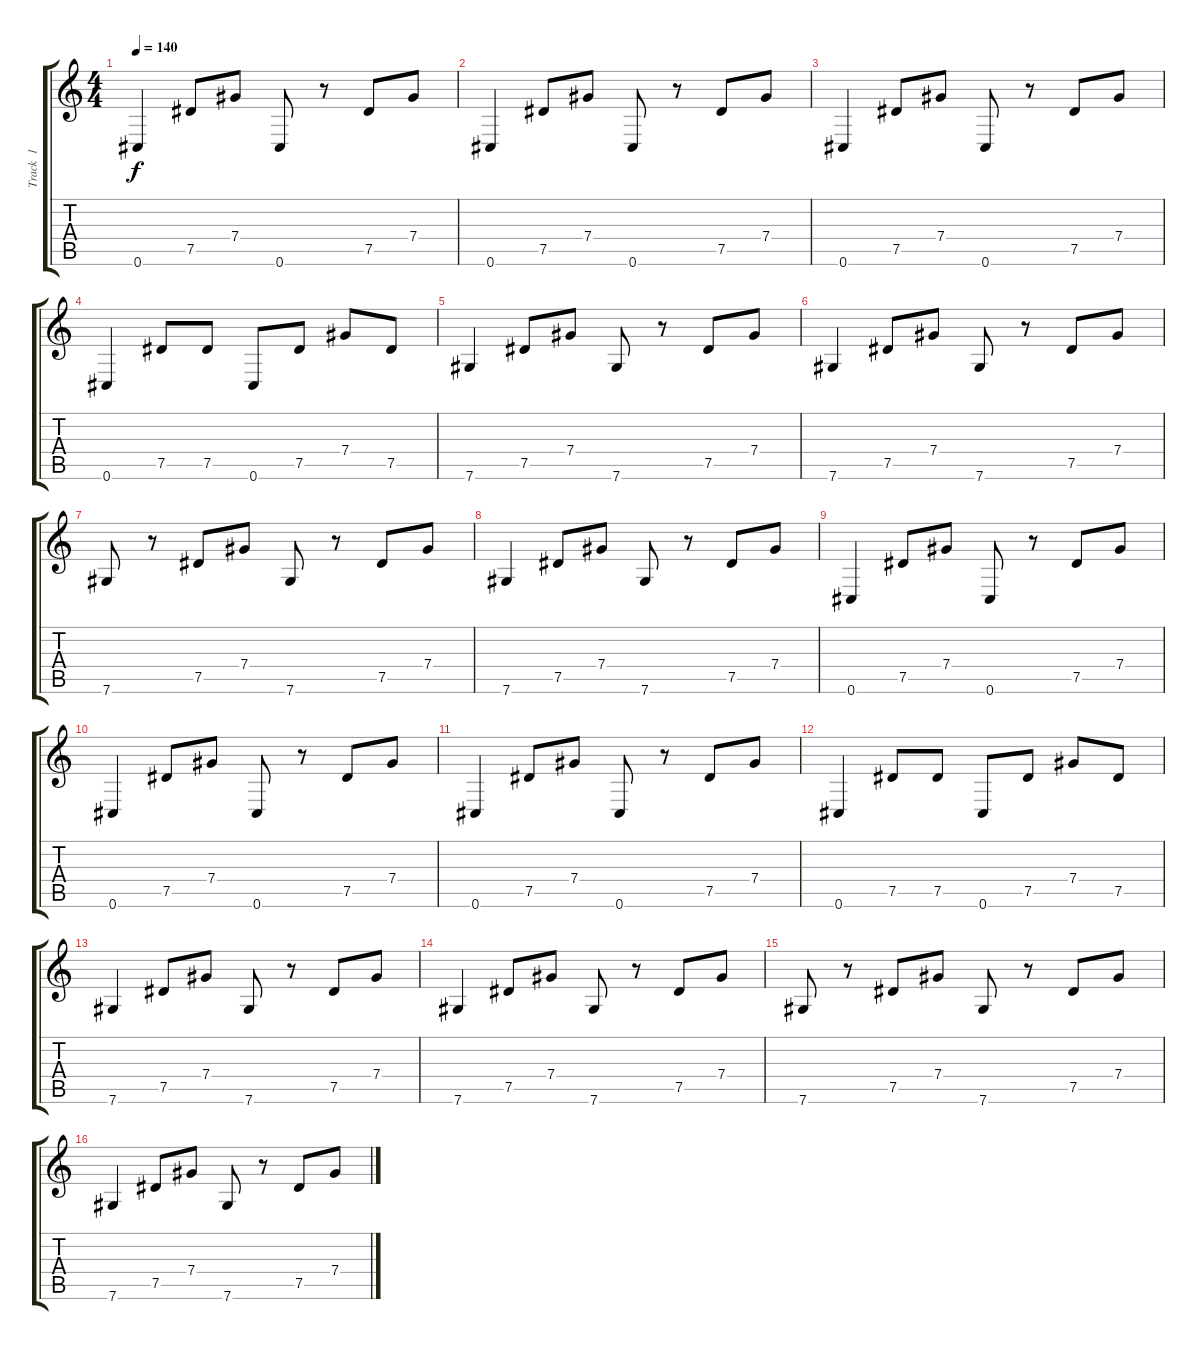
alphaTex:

\track ("Track  1" "Track  1") {instrument acousticguitarsteel}
\staff {score tabs}
\tuning (Eb4 Bb3 F3 Db3 Ab2 Db2) {hide}
\ts (4 4)
\tempo 140
\clef g2
\ks c
0.6.4{dy f} 7.5.8 7.4.8 0.6.8 r.8 7.5.8 7.4.8 |
0.6.4 7.5.8 7.4.8 0.6.8 r.8 7.5.8 7.4.8 |
0.6.4 7.5.8 7.4.8 0.6.8 r.8 7.5.8 7.4.8 |
0.6.4 7.5.8 7.5.8 0.6.8 7.5.8 7.4.8 7.5.8 |
7.6.4 7.5.8 7.4.8 7.6.8 r.8 7.5.8 7.4.8 |
7.6.4 7.5.8 7.4.8 7.6.8 r.8 7.5.8 7.4.8 |
7.6.8 r.8 7.5.8 7.4.8 7.6.8 r.8 7.5.8 7.4.8 |
7.6.4 7.5.8 7.4.8 7.6.8 r.8 7.5.8 7.4.8 |
0.6.4 7.5.8 7.4.8 0.6.8 r.8 7.5.8 7.4.8 |
0.6.4 7.5.8 7.4.8 0.6.8 r.8 7.5.8 7.4.8 |
0.6.4 7.5.8 7.4.8 0.6.8 r.8 7.5.8 7.4.8 |
0.6.4 7.5.8 7.5.8 0.6.8 7.5.8 7.4.8 7.5.8 |
7.6.4 7.5.8 7.4.8 7.6.8 r.8 7.5.8 7.4.8 |
7.6.4 7.5.8 7.4.8 7.6.8 r.8 7.5.8 7.4.8 |
7.6.8 r.8 7.5.8 7.4.8 7.6.8 r.8 7.5.8 7.4.8 |
7.6.4 7.5.8 7.4.8 7.6.8 r.8 7.5.8 7.4.8
